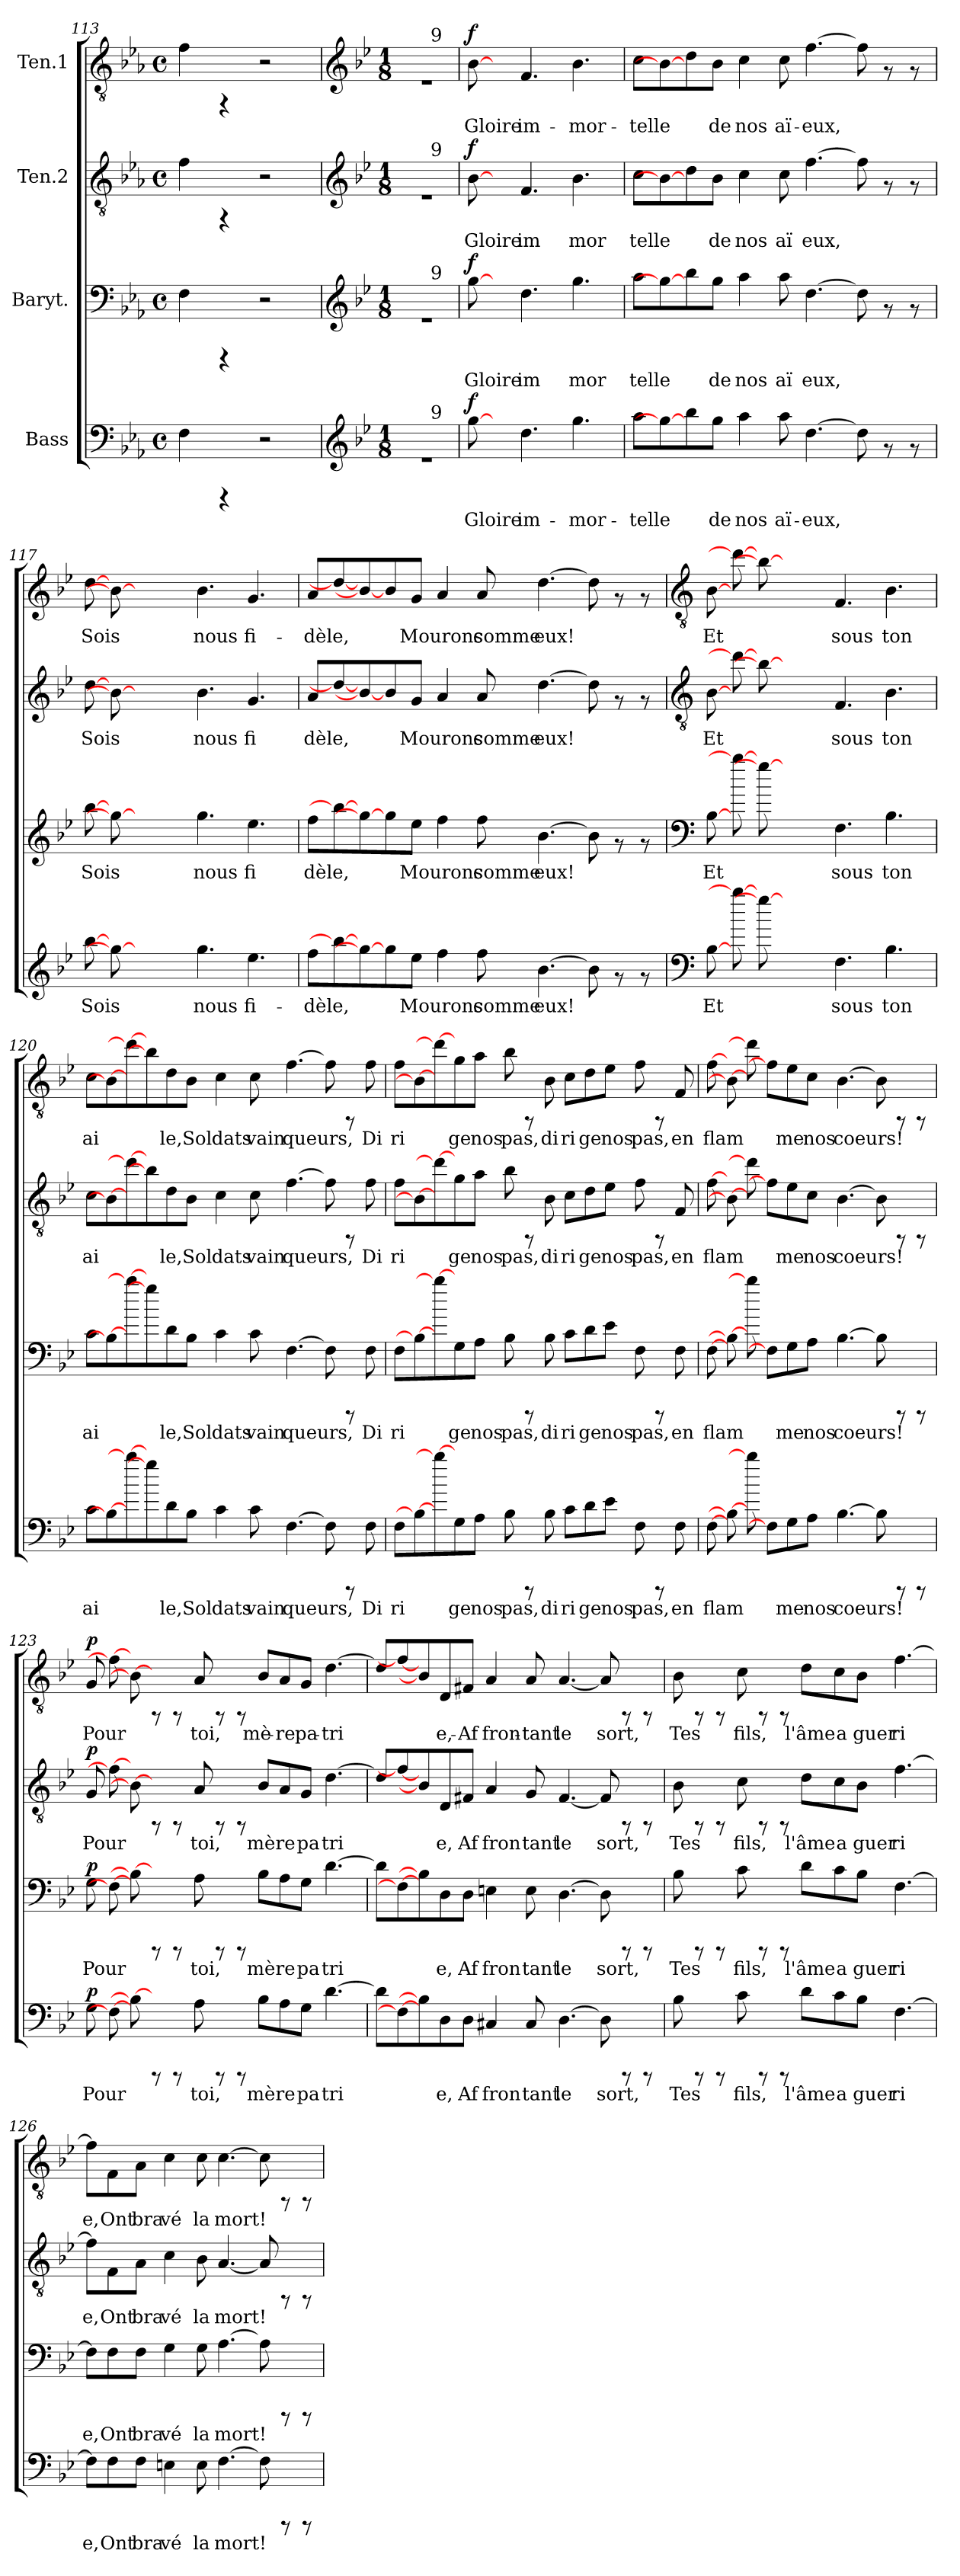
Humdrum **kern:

**kern	**text	**dynam	**kern	**text	**dynam	**kern	**text	**dynam	**kern	**text	**dynam
*part4	*part4	*part4	*part3	*part3	*part3	*part2	*part2	*part2	*part1	*part1	*part1
*staff4	*staff4	*staff4	*staff3	*staff3	*staff3	*staff2	*staff2	*staff2	*staff1	*staff1	*staff1
*I"Bass	*	*	*I"Baryt.	*	*	*I"Ten.2	*	*	*I"Ten.1	*	*
*clefF4	*	*	*clefF4	*	*	*clefGv2	*	*	*clefGv2	*	*
*k[b-e-a-]	*	*	*k[b-e-a-]	*	*	*k[b-e-a-]	*	*	*k[b-e-a-]	*	*
*E-:	*	*	*E-:	*	*	*E-:	*	*	*E-:	*	*
*M4/4	*	*	*M4/4	*	*	*M4/4	*	*	*M4/4	*	*
*met(c)	*	*	*met(c)	*	*	*met(c)	*	*	*met(c)	*	*
=113	=113	=113	=113	=113	=113	=113	=113	=113	=113	=113	=113
!	!LO:LY:b:cj	!	!	!LO:LY:b:cj	!	!	!LO:LY:b:cj	!	!	!LO:LY:b:cj	!
4F\	.	.	4F\	.	.	4f\	.	.	4f\	.	.
4rCCC	.	.	4rCCC	.	.	4rFF	.	.	4rFF	.	.
2r	.	.	2r	.	.	2r	.	.	2r	.	.
!!LO:LB:g=z
=114	=114	=114	=114	=114	=114	=114	=114	=114	=114	=114	=114
*clefG2	*	*	*clefG2	*	*	*clefG2	*	*	*clefG2	*	*
*k[b-e-]	*	*	*k[b-e-]	*	*	*k[b-e-]	*	*	*k[b-e-]	*	*
*B-:	*	*	*B-:	*	*	*B-:	*	*	*B-:	*	*
*M1/8	*	*	*M1/8	*	*	*M1/8	*	*	*M1/8	*	*
*^	*	*	*^	*	*	*^	*	*	*^	*	*
8re	16ryy	.	.	8re	16ryy	.	.	8re	16ryy	.	.	8re	16ryy	.	.
!	!	!	!	!	!	!	!	!	!	!	!	!	!LO:TX:a:t=9	!	!
!	!	!	!	!	!	!	!	!	!LO:TX:a:t=9	!	!	!	!	!	!
!	!	!	!	!	!LO:TX:a:t=9	!	!	!	!	!	!	!	!	!	!
!	!LO:TX:a:t=9	!	!	!	!	!	!	!	!	!	!	!	!	!	!
.	16ryy	.	.	.	16ryy	.	.	.	16ryy	.	.	.	16ryy	.	.
=115	=115	=115	=115	=115	=115	=115	=115	=115	=115	=115	=115	=115	=115	=115	=115
!	!	!LO:LY:b:cj	!LO:DY:a	!	!	!LO:LY:b:cj	!LO:DY:a	!	!	!LO:LY:b:cj	!LO:DY:a	!	!	!LO:LY:b:cj	!LO:DY:a
*v	*v	*	*	*	*	*	*	*v	*v	*	*	*v	*v	*	*
*	*	*	*v	*v	*	*	*	*	*	*	*	*
[8gg\	Gloire	f	[8gg\	Gloire	f	[8b-\	Gloire	f	[8b-\	Gloire	f
8ryy	.	.	8ryy	.	.	8ryy	.	.	8ryy	.	.
!	!LO:LY:b:cj	!	!	!LO:LY:b:cj	!	!	!LO:LY:b:cj	!	!	!LO:LY:b:cj	!
4.dd\	im-	.	4.dd\	im	.	4.f/	im	.	4.f/	im-	.
!	!LO:LY:b:cj	!	!	!LO:LY:b:cj	!	!	!LO:LY:b:cj	!	!	!LO:LY:b:cj	!
4.gg\	-mor-	.	4.gg\	mor	.	4.b-\	mor	.	4.b-\	-mor-	.
=116	=116	=116	=116	=116	=116	=116	=116	=116	=116	=116	=116
!	!LO:LY:b:cj	!	!	!LO:LY:b:cj	!	!	!LO:LY:b:cj	!	!	!LO:LY:b:cj	!
8aa\L	-telle	.	8aa\L	telle	.	8cc\L	telle	.	8cc\L	-telle	.
8gg\_	.	.	8gg\_	.	.	8b-\_	.	.	8b-\_	.	.
!	!LO:LY:b:cj	!	!	!LO:LY:b:cj	!	!	!LO:LY:b:cj	!	!	!LO:LY:b:cj	!
8bb-\	.	.	8bb-\	.	.	8dd\	.	.	8dd\	.	.
!	!LO:LY:b:cj	!	!	!LO:LY:b:cj	!	!	!LO:LY:b:cj	!	!	!LO:LY:b:cj	!
8gg\J	de	.	8gg\J	de	.	8b-\J	de	.	8b-\J	de	.
!	!LO:LY:b:cj	!	!	!LO:LY:b:cj	!	!	!LO:LY:b:cj	!	!	!LO:LY:b:cj	!
4aa\	nos	.	4aa\	nos	.	4cc\	nos	.	4cc\	nos	.
!	!LO:LY:b:cj	!	!	!LO:LY:b:cj	!	!	!LO:LY:b:cj	!	!	!LO:LY:b:cj	!
8aa\	aï-	.	8aa\	aï	.	8cc\	aï	.	8cc\	aï-	.
!	!LO:LY:b:cj	!	!	!LO:LY:b:cj	!	!	!LO:LY:b:cj	!	!	!LO:LY:b:cj	!
[>4.dd\	-eux,	.	[>4.dd\	eux,	.	[>4.ff\	eux,	.	[>4.ff\	-eux,	.
!	!LO:LY:b:cj	!	!	!LO:LY:b:cj	!	!	!LO:LY:b:cj	!	!	!LO:LY:b:cj	!
8dd\]	.	.	8dd\]	.	.	8ff\]	.	.	8ff\]	.	.
8rf	.	.	8rf	.	.	8rf	.	.	8rf	.	.
8rf	.	.	8rf	.	.	8rf	.	.	8rf	.	.
=117	=117	=117	=117	=117	=117	=117	=117	=117	=117	=117	=117
!	!LO:LY:b:cj	!	!	!LO:LY:b:cj	!	!	!LO:LY:b:cj	!	!	!LO:LY:b:cj	!
[8bb-\	Sois	.	[8bb-\	Sois	.	[8dd\	Sois	.	[8dd\	Sois	.
8gg\_	.	.	8gg\_	.	.	8b-\_	.	.	8b-\_	.	.
2ryy	.	.	2ryy	.	.	2ryy	.	.	2ryy	.	.
!	!LO:LY:b:cj	!	!	!LO:LY:b:cj	!	!	!LO:LY:b:cj	!	!	!LO:LY:b:cj	!
4.gg\	nous	.	4.gg\	nous	.	4.b-\	nous	.	4.b-\	nous	.
!	!LO:LY:b:cj	!	!	!LO:LY:b:cj	!	!	!LO:LY:b:cj	!	!	!LO:LY:b:cj	!
4.ee-\	fi-	.	4.ee-\	fi	.	4.g/	fi	.	4.g/	fi-	.
=118	=118	=118	=118	=118	=118	=118	=118	=118	=118	=118	=118
!	!LO:LY:b:cj	!	!	!LO:LY:b:cj	!	!	!LO:LY:b:cj	!	!	!LO:LY:b:cj	!
8ff\L	-dèle,	.	8ff\L	dèle,	.	8a/L	dèle,	.	8a/L	-dèle,	.
8bb-\_	.	.	8bb-\_	.	.	8dd\_	.	.	8dd\_	.	.
8gg\_	.	.	8gg\_	.	.	8b-\_	.	.	8b-\_	.	.
!	!LO:LY:b:cj	!	!	!LO:LY:b:cj	!	!	!LO:LY:b:cj	!	!	!LO:LY:b:cj	!
8gg\	.	.	8gg\	.	.	8b-/	.	.	8b-/	.	.
!	!LO:LY:b:cj	!	!	!LO:LY:b:cj	!	!	!LO:LY:b:cj	!	!	!LO:LY:b:cj	!
8ee-\J	Mourons	.	8ee-\J	Mourons	.	8g/J	Mourons	.	8g/J	Mourons	.
!	!LO:LY:b:cj	!	!	!LO:LY:b:cj	!	!	!LO:LY:b:cj	!	!	!LO:LY:b:cj	!
4ff\	.	.	4ff\	.	.	4a/	.	.	4a/	.	.
!	!LO:LY:b:cj	!	!	!LO:LY:b:cj	!	!	!LO:LY:b:cj	!	!	!LO:LY:b:cj	!
8ff\	comme	.	8ff\	comme	.	8a/	comme	.	8a/	comme	.
!	!LO:LY:b:cj	!	!	!LO:LY:b:cj	!	!	!LO:LY:b:cj	!	!	!LO:LY:b:cj	!
[>4.b-\	eux!	.	[>4.b-\	eux!	.	[>4.dd\	eux!	.	[>4.dd\	eux!	.
!	!LO:LY:b:cj	!	!	!LO:LY:b:cj	!	!	!LO:LY:b:cj	!	!	!LO:LY:b:cj	!
8b-\]	.	.	8b-\]	.	.	8dd\]	.	.	8dd\]	.	.
8rf	.	.	8rf	.	.	8rf	.	.	8rf	.	.
8rf	.	.	8rf	.	.	8rf	.	.	8rf	.	.
!!LO:PB:g=z
=119	=119	=119	=119	=119	=119	=119	=119	=119	=119	=119	=119
*clefF4	*	*	*clefF4	*	*	*clefGv2	*	*	*clefGv2	*	*
!	!LO:LY:b:cj	!	!	!LO:LY:b:cj	!	!	!LO:LY:b:cj	!	!	!LO:LY:b:cj	!
[8B-\	Et	.	[8B-\	Et	.	[8B-\	Et	.	[8B-\	Et	.
8bb-\_	.	.	8bb-\_	.	.	8dd\_	.	.	8dd\_	.	.
8gg\_	.	.	8gg\_	.	.	8b-\_	.	.	8b-\_	.	.
4.ryy	.	.	4.ryy	.	.	4.ryy	.	.	4.ryy	.	.
!	!LO:LY:b:cj	!	!	!LO:LY:b:cj	!	!	!LO:LY:b:cj	!	!	!LO:LY:b:cj	!
4.F\	sous	.	4.F\	sous	.	4.F/	sous	.	4.F/	sous	.
!	!LO:LY:b:cj	!	!	!LO:LY:b:cj	!	!	!LO:LY:b:cj	!	!	!LO:LY:b:cj	!
4.B-\	ton	.	4.B-\	ton	.	4.B-\	ton	.	4.B-\	ton	.
=120	=120	=120	=120	=120	=120	=120	=120	=120	=120	=120	=120
!	!LO:LY:b:cj	!	!	!LO:LY:b:cj	!	!	!LO:LY:b:cj	!	!	!LO:LY:b:cj	!
8c\L	ai	.	8c\L	ai	.	8c\L	ai	.	8c\L	ai	.
8B-\_	.	.	8B-\_	.	.	8B-\_	.	.	8B-\_	.	.
8bb-\_	.	.	8bb-\_	.	.	8dd\_	.	.	8dd\_	.	.
8gg\]	.	.	8gg\]	.	.	8b-\]	.	.	8b-\]	.	.
!	!LO:LY:b:cj	!	!	!LO:LY:b:cj	!	!	!LO:LY:b:cj	!	!	!LO:LY:b:cj	!
8d\	le,	.	8d\	le,	.	8d\	le,	.	8d\	le,	.
!	!LO:LY:b:cj	!	!	!LO:LY:b:cj	!	!	!LO:LY:b:cj	!	!	!LO:LY:b:cj	!
8B-\J	Sol	.	8B-\J	Sol	.	8B-\J	Sol	.	8B-\J	Sol	.
!	!LO:LY:b:cj	!	!	!LO:LY:b:cj	!	!	!LO:LY:b:cj	!	!	!LO:LY:b:cj	!
4c\	dats	.	4c\	dats	.	4c\	dats	.	4c\	dats	.
!	!LO:LY:b:cj	!	!	!LO:LY:b:cj	!	!	!LO:LY:b:cj	!	!	!LO:LY:b:cj	!
8c\	vain	.	8c\	vain	.	8c\	vain	.	8c\	vain	.
!	!LO:LY:b:cj	!	!	!LO:LY:b:cj	!	!	!LO:LY:b:cj	!	!	!LO:LY:b:cj	!
[>4.F\	queurs,	.	[>4.F\	queurs,	.	[>4.f\	queurs,	.	[>4.f\	queurs,	.
!	!LO:LY:b:cj	!	!	!LO:LY:b:cj	!	!	!LO:LY:b:cj	!	!	!LO:LY:b:cj	!
8F\]	.	.	8F\]	.	.	8f\]	.	.	8f\]	.	.
8rCCC	.	.	8rCCC	.	.	8rFF	.	.	8rFF	.	.
!	!LO:LY:b:cj	!	!	!LO:LY:b:cj	!	!	!LO:LY:b:cj	!	!	!LO:LY:b:cj	!
8F\	Di	.	8F\	Di	.	8f\	Di	.	8f\	Di	.
=121	=121	=121	=121	=121	=121	=121	=121	=121	=121	=121	=121
!	!LO:LY:b:cj	!	!	!LO:LY:b:cj	!	!	!LO:LY:b:cj	!	!	!LO:LY:b:cj	!
8F\L	ri	.	8F\L	ri	.	8f\L	ri	.	8f\L	ri	.
8B-\_	.	.	8B-\_	.	.	8B-\_	.	.	8B-\_	.	.
8bb-\_	.	.	8bb-\_	.	.	8dd\_	.	.	8dd\_	.	.
!	!LO:LY:b:cj	!	!	!LO:LY:b:cj	!	!	!LO:LY:b:cj	!	!	!LO:LY:b:cj	!
8G\	ge	.	8G\	ge	.	8g\	ge	.	8g\	ge	.
!	!LO:LY:b:cj	!	!	!LO:LY:b:cj	!	!	!LO:LY:b:cj	!	!	!LO:LY:b:cj	!
8A\J	nos	.	8A\J	nos	.	8a\J	nos	.	8a\J	nos	.
!	!LO:LY:b:cj	!	!	!LO:LY:b:cj	!	!	!LO:LY:b:cj	!	!	!LO:LY:b:cj	!
8B-\	pas,	.	8B-\	pas,	.	8b-\	pas,	.	8b-\	pas,	.
8rCCC	.	.	8rCCC	.	.	8rFF	.	.	8rFF	.	.
!	!LO:LY:b:cj	!	!	!LO:LY:b:cj	!	!	!LO:LY:b:cj	!	!	!LO:LY:b:cj	!
8B-\	di	.	8B-\	di	.	8B-\	di	.	8B-\	di	.
!	!LO:LY:b:cj	!	!	!LO:LY:b:cj	!	!	!LO:LY:b:cj	!	!	!LO:LY:b:cj	!
8c\L	ri	.	8c\L	ri	.	8c\L	ri	.	8c\L	ri	.
!	!LO:LY:b:cj	!	!	!LO:LY:b:cj	!	!	!LO:LY:b:cj	!	!	!LO:LY:b:cj	!
8d\	ge	.	8d\	ge	.	8d\	ge	.	8d\	ge	.
!	!LO:LY:b:cj	!	!	!LO:LY:b:cj	!	!	!LO:LY:b:cj	!	!	!LO:LY:b:cj	!
8e-\J	nos	.	8e-\J	nos	.	8e-\J	nos	.	8e-\J	nos	.
!	!LO:LY:b:cj	!	!	!LO:LY:b:cj	!	!	!LO:LY:b:cj	!	!	!LO:LY:b:cj	!
8F\	pas,	.	8F\	pas,	.	8f\	pas,	.	8f\	pas,	.
8rCCC	.	.	8rCCC	.	.	8rFF	.	.	8rFF	.	.
!	!LO:LY:b:cj	!	!	!LO:LY:b:cj	!	!	!LO:LY:b:cj	!	!	!LO:LY:b:cj	!
8F\	en	.	8F\	en	.	8F/	en	.	8F/	en	.
!!LO:PB:g=z
=122	=122	=122	=122	=122	=122	=122	=122	=122	=122	=122	=122
!	!LO:LY:b:cj	!	!	!LO:LY:b:cj	!	!	!LO:LY:b:cj	!	!	!LO:LY:b:cj	!
[>8F\	flam	.	[>8F\	flam	.	[>8f\	flam	.	[>8f\	flam-	.
8B-\_	.	.	8B-\_	.	.	8B-\_	.	.	8B-\_	.	.
8bb-\]	.	.	8bb-\]	.	.	8dd\]	.	.	8dd\]	.	.
!	!LO:LY:b:cj	!	!	!LO:LY:b:cj	!	!	!LO:LY:b:cj	!	!	!LO:LY:b:cj	!
8F\L]	.	.	8F\L]	.	.	8f\L]	.	.	8f\L]	--	.
!	!LO:LY:b:cj	!	!	!LO:LY:b:cj	!	!	!LO:LY:b:cj	!	!	!LO:LY:b:cj	!
8G\	me	.	8G\	me	.	8e-\	me	.	8e-\	-me	.
!	!LO:LY:b:cj	!	!	!LO:LY:b:cj	!	!	!LO:LY:b:cj	!	!	!LO:LY:b:cj	!
8A\J	nos	.	8A\J	nos	.	8c\J	nos	.	8c\J	nos	.
!	!LO:LY:b:cj	!	!	!LO:LY:b:cj	!	!	!LO:LY:b:cj	!	!	!LO:LY:b:cj	!
[>4.B-\	coeurs!	.	[>4.B-\	coeurs!	.	[>4.B-\	coeurs!	.	[>4.B-\	coeurs!	.
!	!LO:LY:b:cj	!	!	!LO:LY:b:cj	!	!	!LO:LY:b:cj	!	!	!LO:LY:b:cj	!
8B-\]	.	.	8B-\]	.	.	8B-\]	.	.	8B-\]	.	.
8rCCC	.	.	8rCCC	.	.	8rFF	.	.	8rFF	.	.
8rCCC	.	.	8rCCC	.	.	8rFF	.	.	8rFF	.	.
=123	=123	=123	=123	=123	=123	=123	=123	=123	=123	=123	=123
!	!LO:LY:b:cj	!LO:DY:a	!	!LO:LY:b:cj	!LO:DY:a	!	!LO:LY:b:cj	!LO:DY:a	!	!LO:LY:b:cj	!LO:DY:a
8G\	Pour	p	8G\	Pour	p	8G/	Pour	p	8G/	Pour	p
8F\_	.	.	8F\_	.	.	8f\_	.	.	8f\_	.	.
8B-\_	.	.	8B-\_	.	.	8B-\_	.	.	8B-\_	.	.
8rCCC	.	.	8rCCC	.	.	8rFF	.	.	8rFF	.	.
8rCCC	.	.	8rCCC	.	.	8rFF	.	.	8rFF	.	.
!	!LO:LY:b:cj	!	!	!LO:LY:b:cj	!	!	!LO:LY:b:cj	!	!	!LO:LY:b:cj	!
8A\	toi,	.	8A\	toi,	.	8A/	toi,	.	8A/	toi,	.
8rCCC	.	.	8rCCC	.	.	8rFF	.	.	8rFF	.	.
8rCCC	.	.	8rCCC	.	.	8rFF	.	.	8rFF	.	.
!	!LO:LY:b:cj	!	!	!LO:LY:b:cj	!	!	!LO:LY:b:cj	!	!	!LO:LY:b:cj	!
8B-\L	mè	.	8B-\L	mè	.	8B-/L	mè	.	8B-/L	mè-	.
!	!LO:LY:b:cj	!	!	!LO:LY:b:cj	!	!	!LO:LY:b:cj	!	!	!LO:LY:b:cj	!
8A\	re	.	8A\	re	.	8A/	re	.	8A/	-re	.
!	!LO:LY:b:cj	!	!	!LO:LY:b:cj	!	!	!LO:LY:b:cj	!	!	!LO:LY:b:cj	!
8G\J	pa	.	8G\J	pa	.	8G/J	pa	.	8G/J	pa-	.
!	!LO:LY:b:cj	!	!	!LO:LY:b:cj	!	!	!LO:LY:b:cj	!	!	!LO:LY:b:cj	!
[>4.d\	tri	.	[>4.d\	tri	.	[>4.d\	tri	.	[>4.d\	-tri-	.
=124	=124	=124	=124	=124	=124	=124	=124	=124	=124	=124	=124
!	!LO:LY:b:cj	!	!	!LO:LY:b:cj	!	!	!LO:LY:b:cj	!	!	!LO:LY:b:cj	!
8d\L]	.	.	8d\L]	.	.	8d/L]	.	.	8d/L]	--	.
8F\_	.	.	8F\_	.	.	8f\_	.	.	8f\_	.	.
8B-\]	.	.	8B-\]	.	.	8B-\]	.	.	8B-\]	.	.
!	!LO:LY:b:cj	!	!	!LO:LY:b:cj	!	!	!LO:LY:b:cj	!	!	!LO:LY:b:cj	!
8D\	e,	.	8D\	e,	.	8D/	e,	.	8D/	-e,-	.
!	!LO:LY:b:cj	!	!	!LO:LY:b:cj	!	!	!LO:LY:b:cj	!	!	!LO:LY:b:cj	!
8D\J	Af	.	8D\J	Af	.	8F#X/J	Af	.	8F#X/J	-Af	.
!	!LO:LY:b:cj	!	!	!LO:LY:b:cj	!	!	!LO:LY:b:cj	!	!	!LO:LY:b:cj	!
4C#X/	fron	.	4En\	fron	.	4A/	fron	.	4A/	fron-	.
!	!LO:LY:b:cj	!	!	!LO:LY:b:cj	!	!	!LO:LY:b:cj	!	!	!LO:LY:b:cj	!
8C#/	tant	.	8E\	tant	.	8G/	tant	.	8A/	-tant	.
!	!LO:LY:b:cj	!	!	!LO:LY:b:cj	!	!	!LO:LY:b:cj	!	!	!LO:LY:b:cj	!
[>4.D\	le	.	[>4.D\	le	.	[<4.F#/	le	.	[<4.A/	le	.
!	!LO:LY:b:cj	!	!	!LO:LY:b:cj	!	!	!LO:LY:b:cj	!	!	!LO:LY:b:cj	!
8D\]	sort,	.	8D\]	sort,	.	8F#/]	sort,	.	8A/]	sort,	.
8rCCC	.	.	8rCCC	.	.	8rFF	.	.	8rFF	.	.
8rCCC	.	.	8rCCC	.	.	8rFF	.	.	8rFF	.	.
!!LO:LB:g=z
=125	=125	=125	=125	=125	=125	=125	=125	=125	=125	=125	=125
!	!LO:LY:b:cj	!	!	!LO:LY:b:cj	!	!	!LO:LY:b:cj	!	!	!LO:LY:b:cj	!
8B-\	Tes	.	8B-\	Tes	.	8B-\	Tes	.	8B-\	Tes	.
8rCCC	.	.	8rCCC	.	.	8rFF	.	.	8rFF	.	.
8rCCC	.	.	8rCCC	.	.	8rFF	.	.	8rFF	.	.
!	!LO:LY:b:cj	!	!	!LO:LY:b:cj	!	!	!LO:LY:b:cj	!	!	!LO:LY:b:cj	!
8c\	fils,	.	8c\	fils,	.	8c\	fils,	.	8c\	fils,	.
8rCCC	.	.	8rCCC	.	.	8rFF	.	.	8rFF	.	.
8rCCC	.	.	8rCCC	.	.	8rFF	.	.	8rFF	.	.
!	!LO:LY:b:cj	!	!	!LO:LY:b:cj	!	!	!LO:LY:b:cj	!	!	!LO:LY:b:cj	!
8d\L	l'âme	.	8d\L	l'âme	.	8d\L	l'âme	.	8d\L	l'âme	.
!	!LO:LY:b:cj	!	!	!LO:LY:b:cj	!	!	!LO:LY:b:cj	!	!	!LO:LY:b:cj	!
8c\	a	.	8c\	a	.	8c\	a	.	8c\	a	.
!	!LO:LY:b:cj	!	!	!LO:LY:b:cj	!	!	!LO:LY:b:cj	!	!	!LO:LY:b:cj	!
8B-\J	guer	.	8B-\J	guer	.	8B-\J	guer	.	8B-\J	guer	.
!	!LO:LY:b:cj	!	!	!LO:LY:b:cj	!	!	!LO:LY:b:cj	!	!	!LO:LY:b:cj	!
[>4.F\	ri	.	[>4.F\	ri	.	[>4.f\	ri	.	[>4.f\	ri	.
=126	=126	=126	=126	=126	=126	=126	=126	=126	=126	=126	=126
!	!LO:LY:b:cj	!	!	!LO:LY:b:cj	!	!	!LO:LY:b:cj	!	!	!LO:LY:b:cj	!
8F\L]	e,	.	8F\L]	e,	.	8f\L]	e,	.	8f\L]	e,	.
!	!LO:LY:b:cj	!	!	!LO:LY:b:cj	!	!	!LO:LY:b:cj	!	!	!LO:LY:b:cj	!
8F\	Ont	.	8F\	Ont	.	8F\	Ont	.	8F\	Ont	.
!	!LO:LY:b:cj	!	!	!LO:LY:b:cj	!	!	!LO:LY:b:cj	!	!	!LO:LY:b:cj	!
8F\J	bra	.	8F\J	bra	.	8A\J	bra	.	8A\J	bra	.
!	!LO:LY:b:cj	!	!	!LO:LY:b:cj	!	!	!LO:LY:b:cj	!	!	!LO:LY:b:cj	!
4En\	vé	.	4G\	vé	.	4c\	vé	.	4c\	vé	.
!	!LO:LY:b:cj	!	!	!LO:LY:b:cj	!	!	!LO:LY:b:cj	!	!	!LO:LY:b:cj	!
8E\	la	.	8G\	la	.	8B-\	la	.	8c\	la	.
!	!LO:LY:b:cj	!	!	!LO:LY:b:cj	!	!	!LO:LY:b:cj	!	!	!LO:LY:b:cj	!
[>4.F\	mort!	.	[>4.A\	mort!	.	[<4.A/	mort!	.	[>4.c\	mort!	.
!	!LO:LY:b:cj	!	!	!LO:LY:b:cj	!	!	!LO:LY:b:cj	!	!	!LO:LY:b:cj	!
8F\]	.	.	8A\]	.	.	8A/]	.	.	8c\]	.	.
8rCCC	.	.	8rCCC	.	.	8rFF	.	.	8rFF	.	.
8rCCC	.	.	8rCCC	.	.	8rFF	.	.	8rFF	.	.
=	=	=	=	=	=	=	=	=	=	=	=
*-	*-	*-	*-	*-	*-	*-	*-	*-	*-	*-	*-
